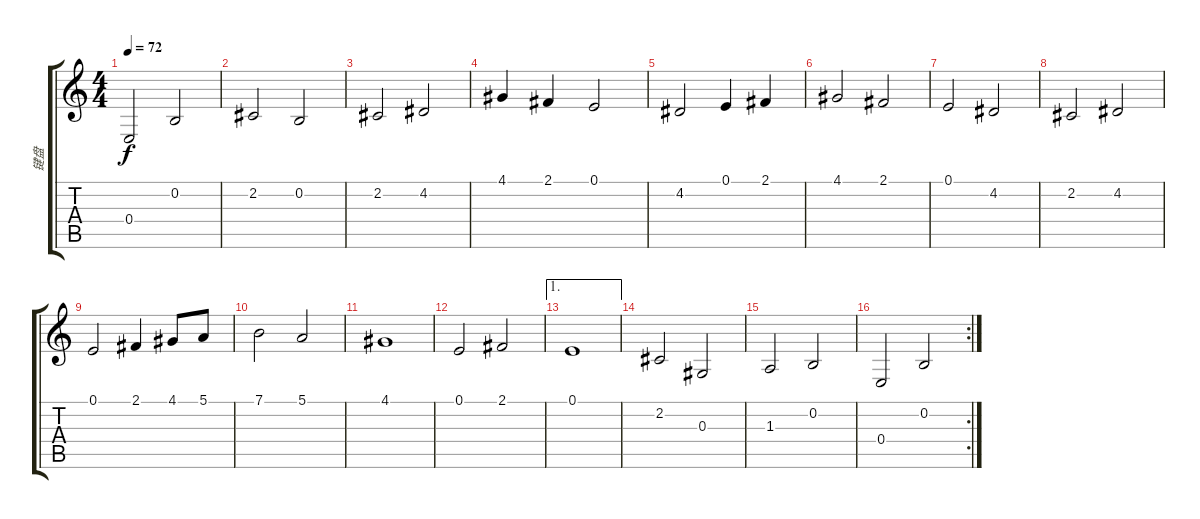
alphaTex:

\track ("键盘" "键盘") {instrument electricgrandpiano}
\staff {score tabs}
\tuning (E4 B3 Ab3 E3 B2 E2) {hide}
\ts (4 4)
\tempo 72
\clef g2
\ks c
0.4.2{dy f} 0.2.2 |
2.2.2 0.2.2 |
2.2.2 4.2.2 |
4.1.4 2.1.4 0.1.2 |
4.2.2 0.1.4 2.1.4 |
4.1.2 2.1.2 |
0.1.2 4.2.2 |
2.2.2 4.2.2 |
0.1.2 2.1.4 4.1.8 5.1.8 |
7.1.2 5.1.2 |
4.1.1 |
0.1.2 2.1.2 |
\ae 1
0.1.1 |
2.2.2 0.3.2 |
1.3.2 0.2.2 |
\rc 2
0.4.2 0.2.2
